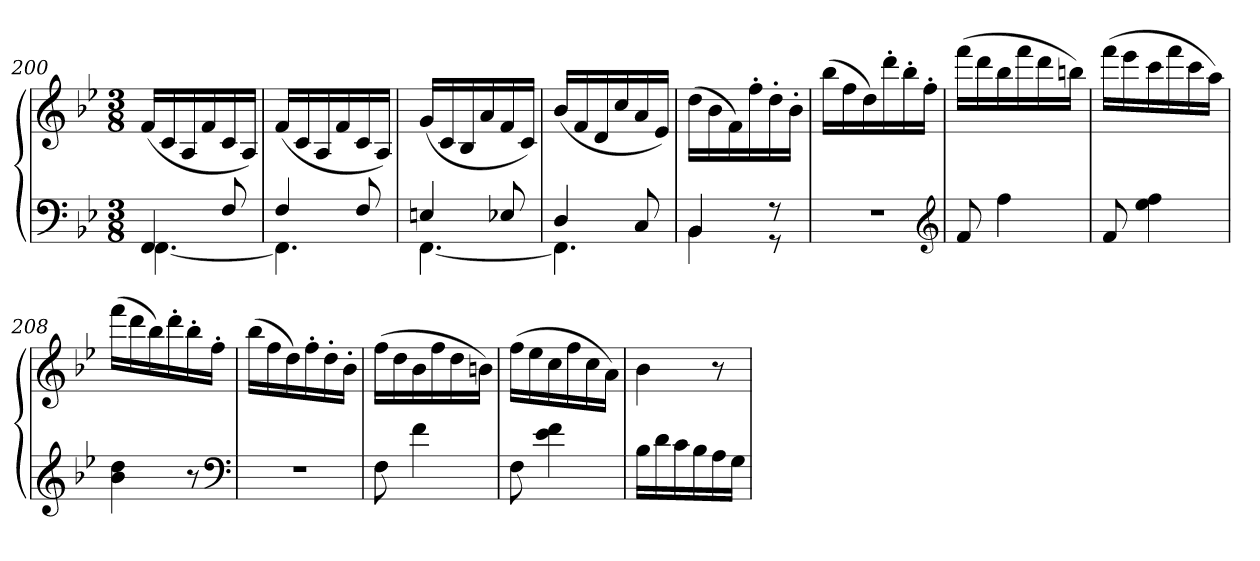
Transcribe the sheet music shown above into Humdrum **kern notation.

**kern	**kern
*part1	*part1
*staff2	*staff1
*clefF4	*clefG2
*k[b-e-]	*k[b-e-]
*M3/8	*M3/8
=200	=200
*^	*
4FF	[4.FF	(16fLL
.	.	16c
.	.	16A
.	.	16f
8F	.	16c
.	.	16AJJ)
=201	=201	=201
4F	4.FF]	(16fLL
.	.	16c
.	.	16A
.	.	16f
8F	.	16c
.	.	16AJJ)
=202	=202	=202
4En	[4.FF	(16gLL
.	.	16c
.	.	16B-
.	.	16a
8E-X	.	16f
.	.	16cJJ)
=203	=203	=203
4D	4.FF]	(16b-LL
.	.	16f
.	.	16d
.	.	16cc
8C	.	16a
.	.	16e-JJ)
=204	=204	=204
4BB-	4BB-	(16ddLL
.	.	16b-
.	.	16f)
.	.	16ff'
8r	8r	16dd'
.	.	16b-'JJ
*v	*v	*
=205	=205
4.r	(16bb-LL
.	16ff
.	16dd)
.	16ddd'
.	16bb-'
.	16ff'JJ
*clefG2	*
=206	=206
8f	(16fffLL
.	16ddd
4ff	16bb-
.	16fff
.	16ddd
.	16bbnJJ)
=207	=207
8f	(16fffLL
.	16eee-
4ee- 4ff	16ccc
.	16fff
.	16ccc
.	16aaJJ)
=208	=208
4b- 4dd	(16fffLL
.	16ddd
.	16bb-)
.	16ddd'
8r	16bb-'
.	16ff'JJ
*clefF4	*
=209	=209
4.r	(16bb-LL
.	16ff
.	16dd)
.	16ff'
.	16dd'
.	16b-'JJ
=210	=210
8F	(16ffLL
.	16dd
4f	16b-
.	16ff
.	16dd
.	16bnJJ)
=211	=211
8F	(16ffLL
.	16ee-
4e- 4f	16cc
.	16ff
.	16cc
.	16aJJ)
=212	=212
16B-LL	4b-
16d	.
16c	.
16B-	.
16A	8r
16GJJ	.
=	=
*-	*-
